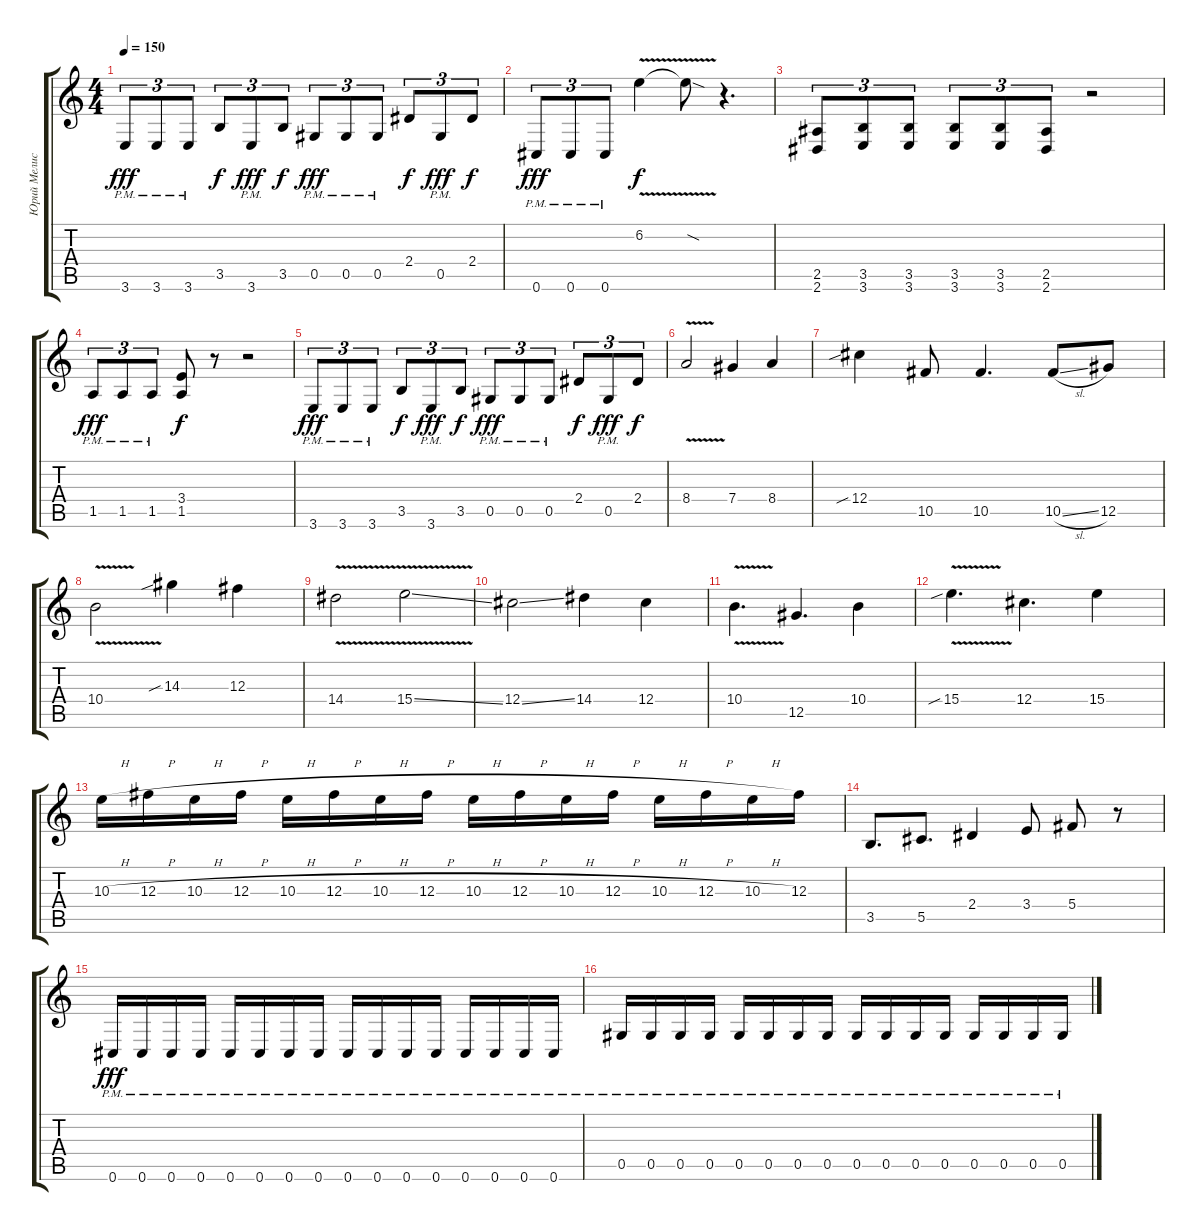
\track ("Юрий Мелисов" "Юрий Мелис") {instrument distortionguitar}
\staff {score tabs}
\tuning (Eb4 Bb3 Gb3 Db3 Ab2 Db2) {hide}
\ts (4 4)
\tempo 150
\clef g2
\ks c
3.6{pm}.8{tu (3 2) dy fff} 3.6{pm}.8{tu (3 2)} 3.6{pm}.8{tu (3 2)} 3.5.8{tu (3 2) dy f} 3.6{pm}.8{tu (3 2) dy fff} 3.5.8{tu (3 2) dy f} 0.5{pm}.8{tu (3 2) dy fff} 0.5{pm}.8{tu (3 2)} 0.5{pm}.8{tu (3 2)} 2.4.8{tu (3 2) dy f} 0.5{pm}.8{tu (3 2) dy fff} 2.4.8{tu (3 2) dy f} |
0.6{pm}.8{tu (3 2) dy fff} 0.6{pm}.8{tu (3 2)} 0.6{pm}.8{tu (3 2)} 6.2{v}.4{dy f} 6.2{sod t}.8 r.4{d} |
(2.5 2.6).8{tu (3 2)} (3.5 3.6).8{tu (3 2)} (3.5 3.6).8{tu (3 2)} (3.5 3.6).8{tu (3 2)} (3.5 3.6).8{tu (3 2)} (2.5 2.6).8{tu (3 2)} r.2 |
1.5{pm}.8{tu (3 2) dy fff} 1.5{pm}.8{tu (3 2)} 1.5{pm}.8{tu (3 2)} (3.4 1.5).8{dy f} r.8 r.2 |
3.6{pm}.8{tu (3 2) dy fff} 3.6{pm}.8{tu (3 2)} 3.6{pm}.8{tu (3 2)} 3.5.8{tu (3 2) dy f} 3.6{pm}.8{tu (3 2) dy fff} 3.5.8{tu (3 2) dy f} 0.5{pm}.8{tu (3 2) dy fff} 0.5{pm}.8{tu (3 2)} 0.5{pm}.8{tu (3 2)} 2.4.8{tu (3 2) dy f} 0.5{pm}.8{tu (3 2) dy fff} 2.4.8{tu (3 2) dy f} |
8.4{v}.2{instrument overdrivenguitar} 7.4.4 8.4.4 |
12.4{sib}.4 10.5.8 10.5.4{d} 10.5{sl}.8 12.5.8 |
10.4{v}.2 14.3{sib}.4 12.3.4 |
14.4{v}.2 15.4{v ss}.2 |
12.4{ss}.2 14.4.4 12.4.4 |
10.4{v}.4{d} 12.5.4{d} 10.4.4 |
15.4{v sib}.4{d} 12.4.4{d} 15.4.4 |
10.3{h}.16 12.3{h}.16 10.3{h}.16 12.3{h}.16 10.3{h}.16 12.3{h}.16 10.3{h}.16 12.3{h}.16 10.3{h}.16 12.3{h}.16 10.3{h}.16 12.3{h}.16 10.3{h}.16 12.3{h}.16 10.3{h}.16 12.3.16 |
3.5.8{d instrument distortionguitar} 5.5.8{d} 2.4.4 3.4.8 5.4.8 r.8 |
0.6{pm}.16{dy fff} 0.6{pm}.16 0.6{pm}.16 0.6{pm}.16 0.6{pm}.16 0.6{pm}.16 0.6{pm}.16 0.6{pm}.16 0.6{pm}.16 0.6{pm}.16 0.6{pm}.16 0.6{pm}.16 0.6{pm}.16 0.6{pm}.16 0.6{pm}.16 0.6{pm}.16 |
0.5{pm}.16 0.5{pm}.16 0.5{pm}.16 0.5{pm}.16 0.5{pm}.16 0.5{pm}.16 0.5{pm}.16 0.5{pm}.16 0.5{pm}.16 0.5{pm}.16 0.5{pm}.16 0.5{pm}.16 0.5{pm}.16 0.5{pm}.16 0.5{pm}.16 0.5{pm}.16
